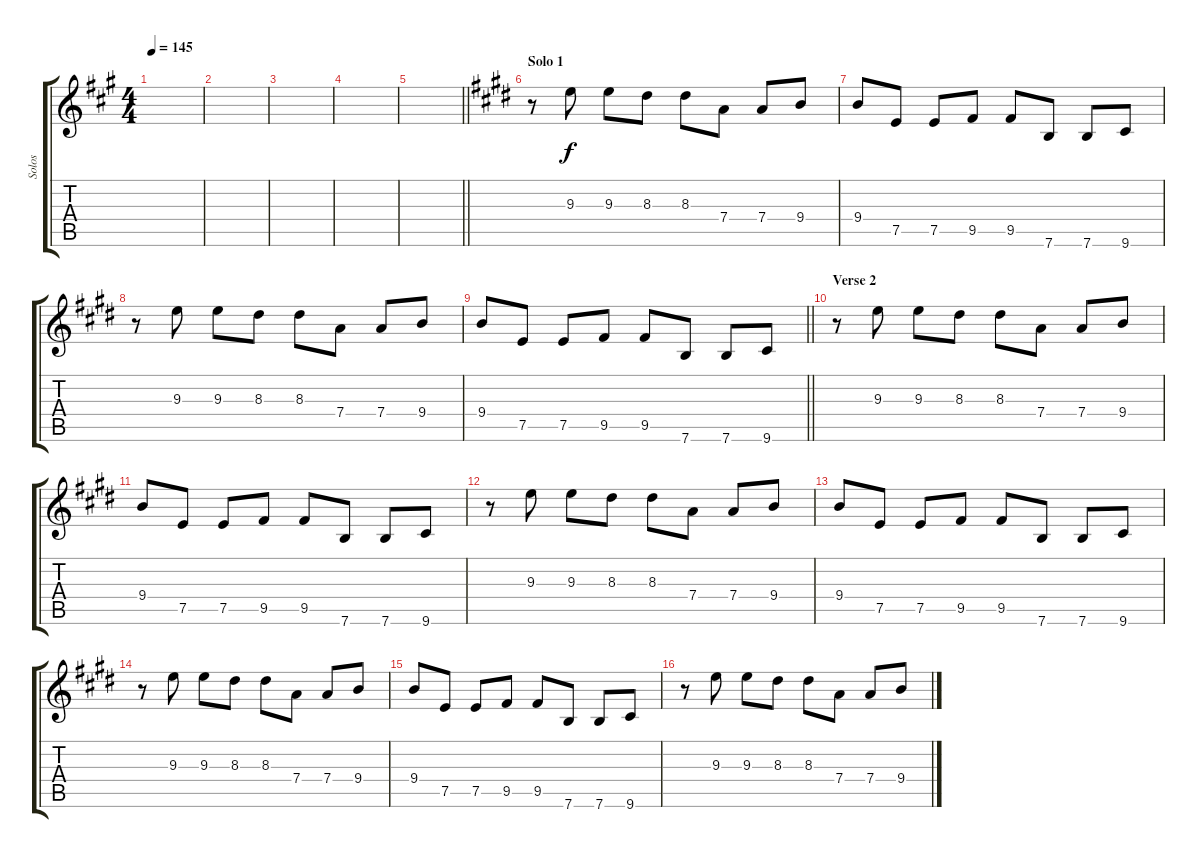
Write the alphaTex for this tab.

\track ("Solos" "Solos") {instrument distortionguitar}
\staff {score tabs}
\tuning (E4 B3 G3 D3 A2 E2) {hide}
\ts (4 4)
\tempo 145
\clef g2
\ks a
|
|
|
|
\barLineRight lightlight
|
\section ("" "Solo 1")
\ks e
r.8 9.3.8 9.3.8 8.3.8 8.3.8 7.4.8 7.4.8 9.4.8 |
9.4.8 7.5.8 7.5.8 9.5.8 9.5.8 7.6.8 7.6.8 9.6.8 |
r.8 9.3.8 9.3.8 8.3.8 8.3.8 7.4.8 7.4.8 9.4.8 |
\barLineRight lightlight
9.4.8 7.5.8 7.5.8 9.5.8 9.5.8 7.6.8 7.6.8 9.6.8 |
\section ("" "Verse 2")
r.8{volume 9} 9.3.8 9.3.8 8.3.8 8.3.8 7.4.8 7.4.8 9.4.8 |
9.4.8 7.5.8 7.5.8 9.5.8 9.5.8 7.6.8 7.6.8 9.6.8 |
r.8 9.3.8 9.3.8 8.3.8 8.3.8 7.4.8 7.4.8 9.4.8 |
9.4.8 7.5.8 7.5.8 9.5.8 9.5.8 7.6.8 7.6.8 9.6.8 |
r.8 9.3.8 9.3.8 8.3.8 8.3.8 7.4.8 7.4.8 9.4.8 |
9.4.8 7.5.8 7.5.8 9.5.8 9.5.8 7.6.8 7.6.8 9.6.8 |
r.8 9.3.8 9.3.8 8.3.8 8.3.8 7.4.8 7.4.8 9.4.8
